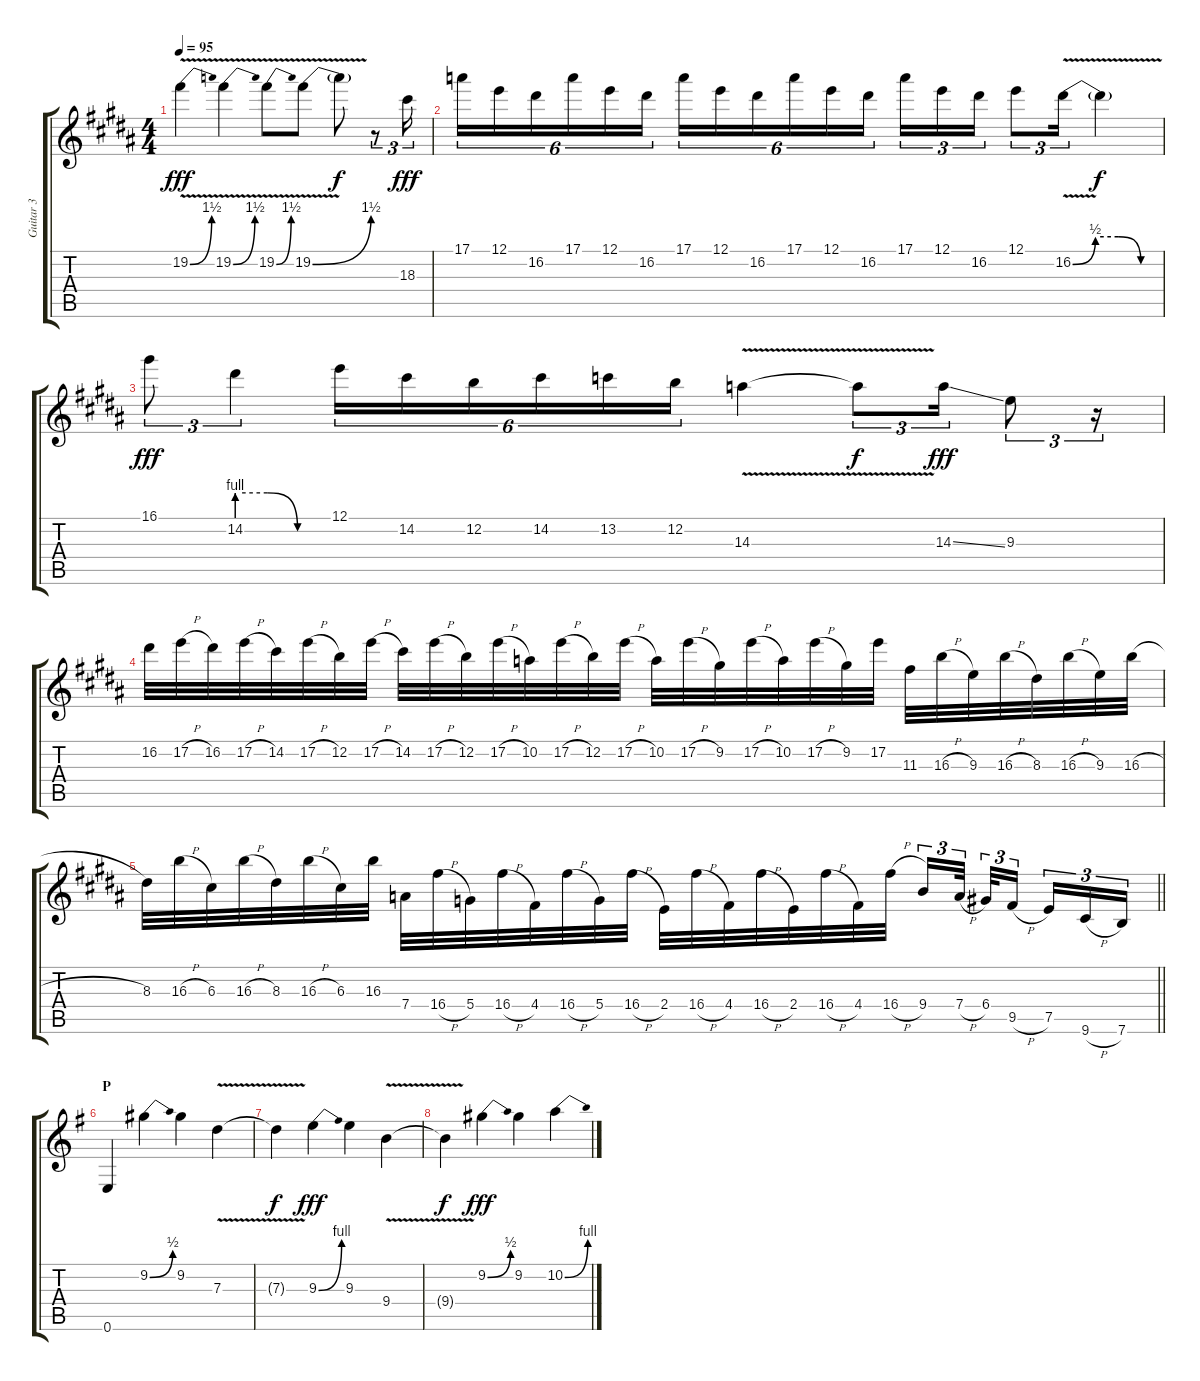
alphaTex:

\track ("Guitar 3" "Guitar 3") {instrument distortionguitar}
\staff {score tabs}
\tuning (E4 B3 G3 D3 A2 E2) {hide}
\ts (4 4)
\tempo 95
\clef g2
\ks b
19.2{be (bend 0 0 60 6) v}.4{dy fff} 19.2{be (bend 0 0 60 6) v}.4 19.2{be (bend 0 0 60 6) v}.8 19.2{be (bend 0 0 60 6) v}.8 19.2{t}.8{dy f} r.8{tu (3 2)} 18.3.16{tu (3 2) dy fff} |
17.1.16{tu (6 4)} 12.1.16{tu (6 4)} 16.2.16{tu (6 4)} 17.1.16{tu (6 4)} 12.1.16{tu (6 4)} 16.2.16{tu (6 4)} 17.1.16{tu (6 4)} 12.1.16{tu (6 4)} 16.2.16{tu (6 4)} 17.1.16{tu (6 4)} 12.1.16{tu (6 4)} 16.2.16{tu (6 4)} 17.1.16{tu (3 2)} 12.1.16{tu (3 2)} 16.2.16{tu (3 2)} 12.1.8{tu (3 2)} 16.2{be (custom 0 0 15 2 30 2 45 0 60 0) v}.16{tu (3 2)} 16.2{t}.4{dy f} |
16.1.8{tu (3 2) dy fff} 14.2{be (custom 0 4 20 4 40 0 60 0)}.4{tu (3 2)} 12.1.16{tu (6 4)} 14.2.16{tu (6 4)} 12.2.16{tu (6 4)} 14.2.16{tu (6 4)} 13.2.16{tu (6 4)} 12.2.16{tu (6 4)} 14.3{v}.4 14.3{t}.8{tu (3 2) dy f} 14.3{ss}.16{tu (3 2) dy fff} 9.3.8{tu (3 2)} r.16{tu (3 2)} |
16.2.32 17.2{h}.32 16.2.32 17.2{h}.32 14.2.32 17.2{h}.32 12.2.32 17.2{h}.32 14.2.32 17.2{h}.32 12.2.32 17.2{h}.32 10.2.32 17.2{h}.32 12.2.32 17.2{h}.32 10.2.32 17.2{h}.32 9.2.32 17.2{h}.32 10.2.32 17.2{h}.32 9.2.32 17.2.32 11.3.32 16.3{h}.32 9.3.32 16.3{h}.32 8.3.32 16.3{h}.32 9.3.32 16.3{h}.32 |
\barLineRight lightlight
8.3.32 16.3{h}.32 6.3.32 16.3{h}.32 8.3.32 16.3{h}.32 6.3.32 16.3.32 7.4.32 16.4{h}.32 5.4.32 16.4{h}.32 4.4.32 16.4{h}.32 5.4.32 16.4{h}.32 2.4.32 16.4{h}.32 4.4.32 16.4{h}.32 2.4.32 16.4{h}.32 4.4.32 16.4{h}.32 9.4.16{tu (3 2)} 7.4{h}.32{tu (3 2)} 6.4.32{tu (3 2)} 9.5{h}.16{tu (3 2)} 7.5.16{tu (3 2)} 9.6{h}.16{tu (3 2)} 7.6.16{tu (3 2)} |
\section ("" "P")
\ks g
0.6.4 9.2{be (bend 0 0 60 2)}.4 9.2.4 7.3{v}.4 |
7.3{t}.4{dy f} 9.3{be (bend 0 0 60 4)}.4{dy fff} 9.3.4 9.4{v}.4 |
9.4{t}.4{dy f} 9.2{be (bend 0 0 60 2)}.4{dy fff} 9.2.4 10.2{be (bend 0 0 60 4)}.4
